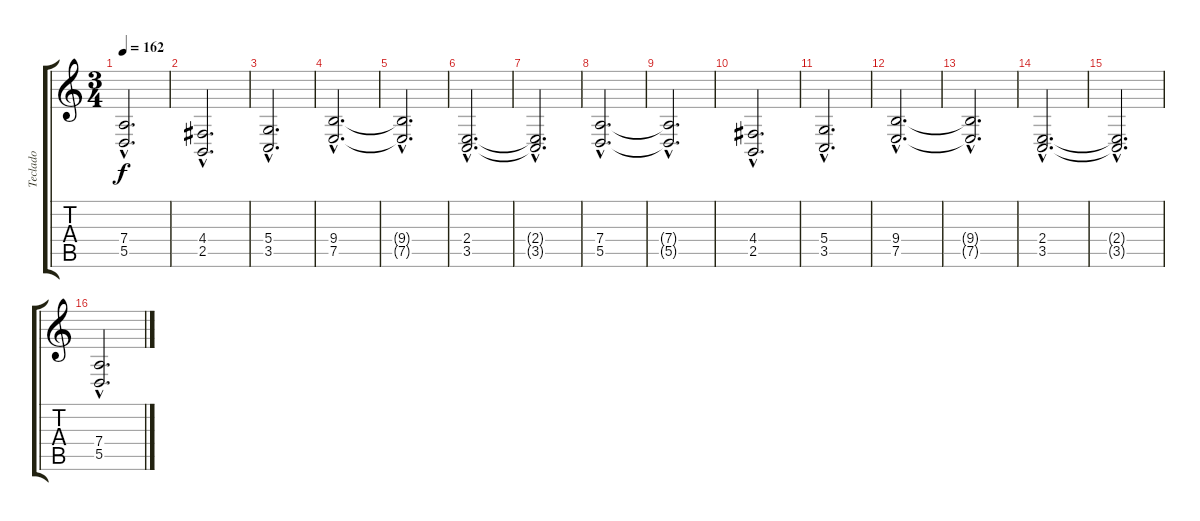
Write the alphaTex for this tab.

\track ("Teclado" "Teclado") {instrument stringensemble1}
\staff {score tabs}
\tuning (E4 B3 G3 D3 A2 E2) {hide}
\ts (3 4)
\tempo 162
\clef g2
\ks c
(7.4{hac t} 5.5{hac t}).2{d dy f} |
(4.4{hac} 2.5{hac}).2{d} |
(5.4{hac} 3.5{hac}).2{d} |
(9.4{hac} 7.5{hac}).2{d} |
(9.4{hac t} 7.5{hac t}).2{d} |
(2.4{hac} 3.5{hac}).2{d} |
(2.4{hac t} 3.5{hac t}).2{d} |
(7.4{hac} 5.5{hac}).2{d} |
(7.4{hac t} 5.5{hac t}).2{d} |
(4.4{hac} 2.5{hac}).2{d} |
(5.4{hac} 3.5{hac}).2{d} |
(9.4{hac} 7.5{hac}).2{d} |
(9.4{hac t} 7.5{hac t}).2{d} |
(2.4{hac} 3.5{hac}).2{d} |
(2.4{hac t} 3.5{hac t}).2{d} |
(7.4{hac} 5.5{hac}).2{d}
